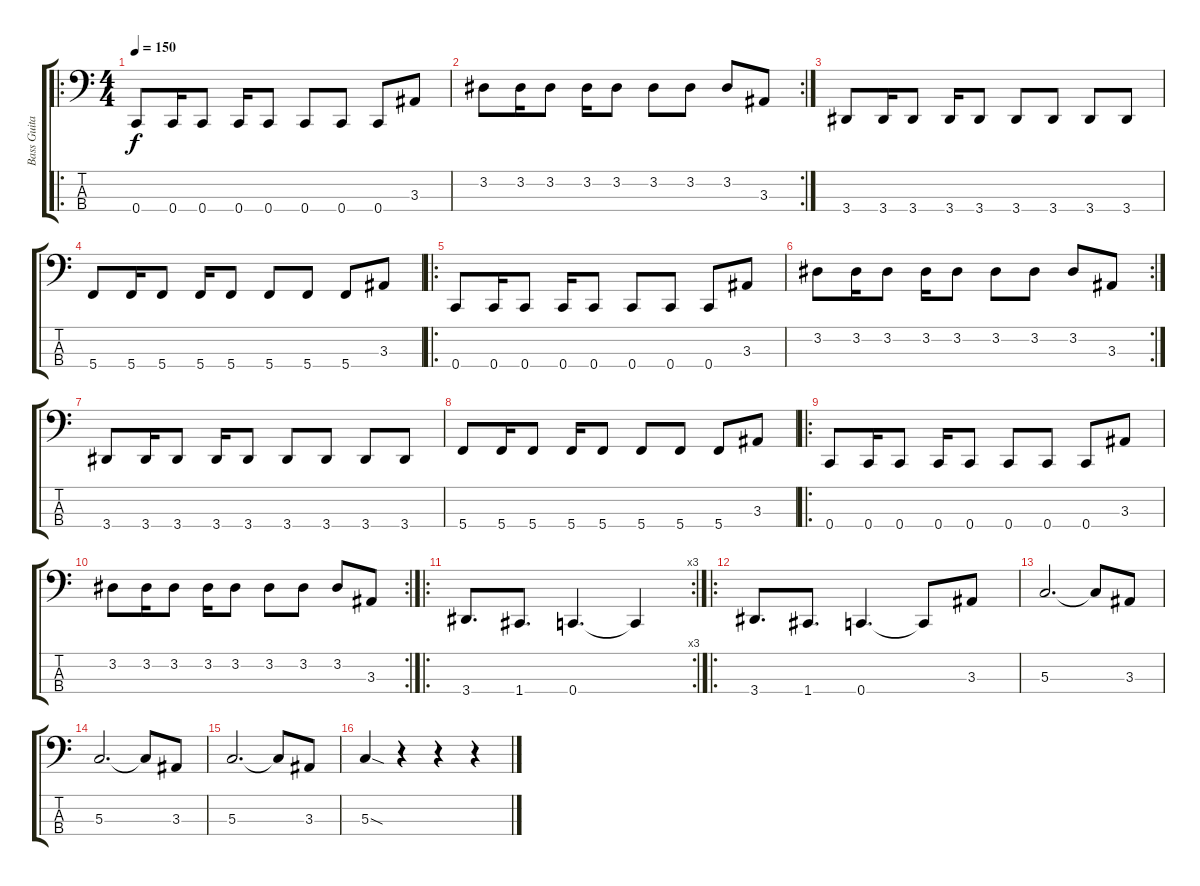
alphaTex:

\track ("Bass Guitar" "Bass Guita") {instrument electricbasspick}
\staff {score tabs}
\tuning (F2 C2 G1 C1) {hide}
\ro
\ts (4 4)
\tempo 150
\clef f4
\ks c
0.4.8{dy f} 0.4.16 0.4.8 0.4.16 0.4.8 0.4.8 0.4.8 0.4.8 3.3.8 |
\rc 2
3.2.8 3.2.16 3.2.8 3.2.16 3.2.8 3.2.8 3.2.8 3.2.8 3.3.8 |
3.4.8 3.4.16 3.4.8 3.4.16 3.4.8 3.4.8 3.4.8 3.4.8 3.4.8 |
5.4.8 5.4.16 5.4.8 5.4.16 5.4.8 5.4.8 5.4.8 5.4.8 3.3.8 |
\ro
0.4.8 0.4.16 0.4.8 0.4.16 0.4.8 0.4.8 0.4.8 0.4.8 3.3.8 |
\rc 2
3.2.8 3.2.16 3.2.8 3.2.16 3.2.8 3.2.8 3.2.8 3.2.8 3.3.8 |
3.4.8 3.4.16 3.4.8 3.4.16 3.4.8 3.4.8 3.4.8 3.4.8 3.4.8 |
5.4.8 5.4.16 5.4.8 5.4.16 5.4.8 5.4.8 5.4.8 5.4.8 3.3.8 |
\ro
0.4.8 0.4.16 0.4.8 0.4.16 0.4.8 0.4.8 0.4.8 0.4.8 3.3.8 |
\rc 2
3.2.8 3.2.16 3.2.8 3.2.16 3.2.8 3.2.8 3.2.8 3.2.8 3.3.8 |
\ro
\rc 3
3.4.8{d} 1.4.8{d} 0.4.4{d} 0.4{t}.4 |
\ro
3.4.8{d} 1.4.8{d} 0.4.4{d} 0.4{t}.8 3.3.8 |
5.3.2{d} 5.3{t}.8 3.3.8 |
5.3.2{d} 5.3{t}.8 3.3.8 |
5.3.2{d} 5.3{t}.8 3.3.8 |
5.3{sod}.4 r.4 r.4 r.4
